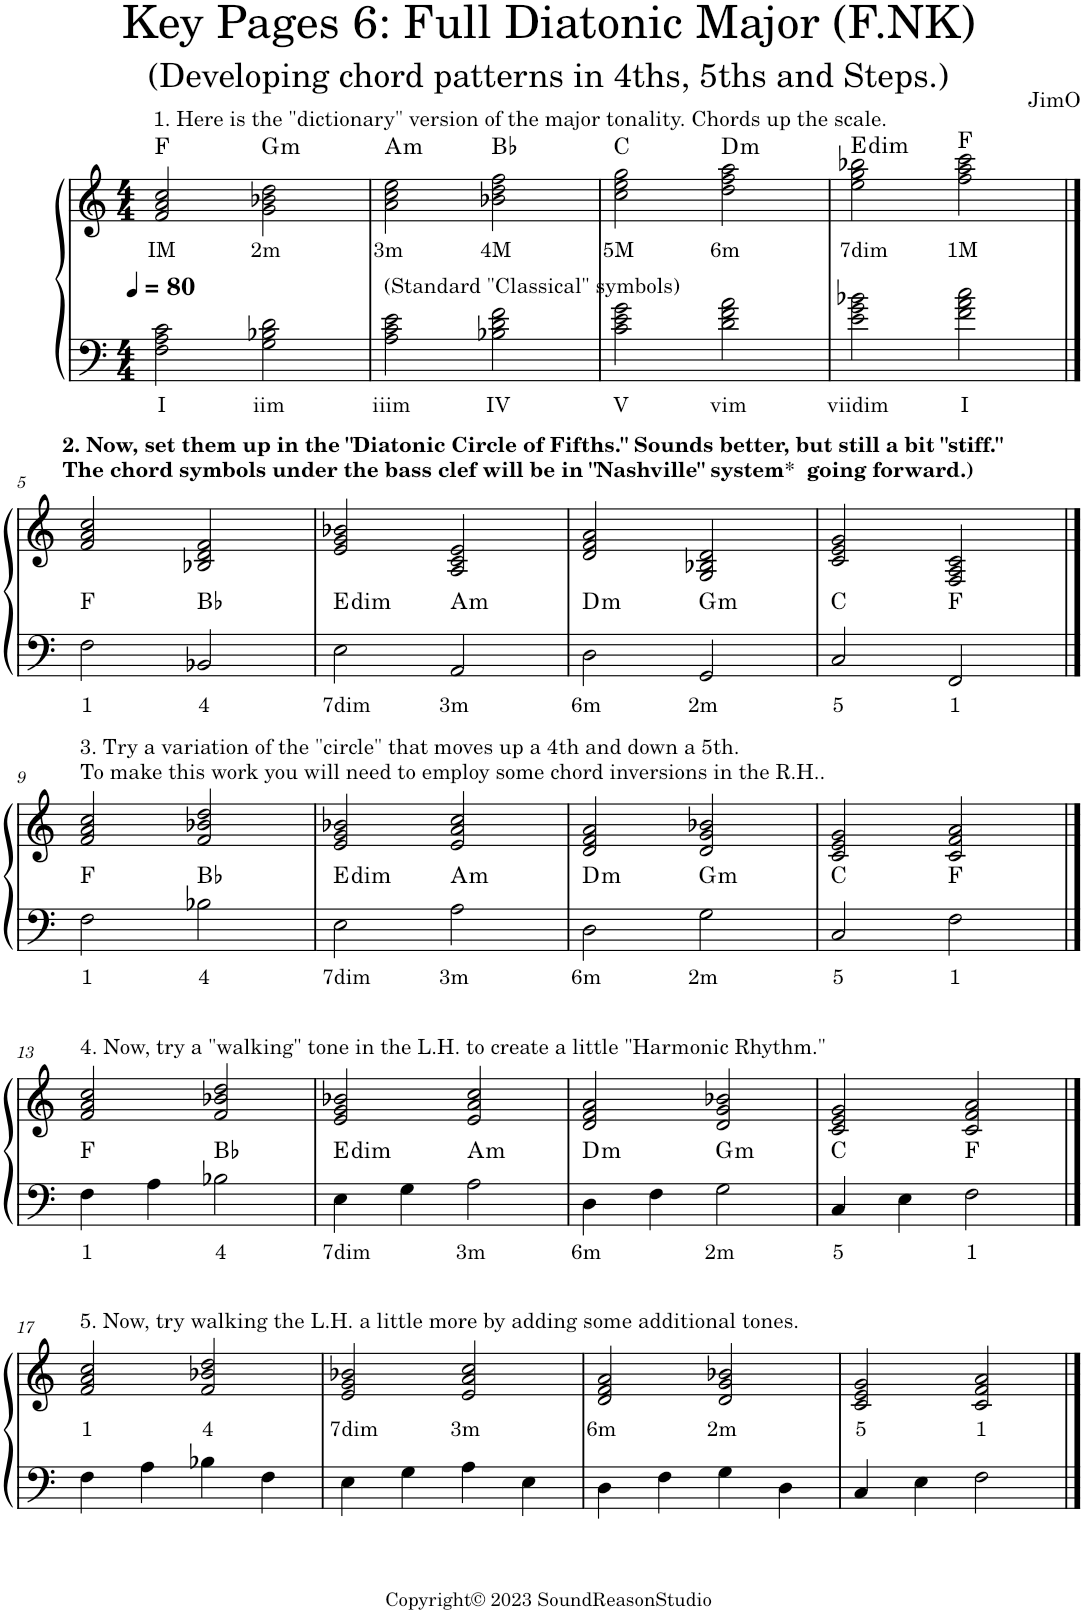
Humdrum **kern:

**kern	**text	**kern	**text	**harte
*part1	*part1	*part1	*part1	*part1
*staff2	*staff2	*staff1	*staff1	*
*I"Piano	*	*	*	*
*I'Pno.	*	*	*	*
*clefF4	*	*clefG2	*	*
*k[]	*	*k[]	*	*
*M4/4	*	*M4/4	*	*
*MM80	*	*MM80	*	*
=1	=1	=1	=1	=1
!	!	!LO:TX:a:t=1. Here is the "dictionary" version of the major tonality. Chords up the scale.	!	!
!	!LO:LY:b	!	!LO:LY:b	!
2F\ 2A\ 2c\	I	2f/ 2a/ 2cc/	IM	F:maj
!	!LO:LY:b	!	!LO:LY:b	!LO:H:kt=m
2G\ 2B-X\ 2d\	iim	2g\ 2b-X\ 2dd\	2m	G:min
=2	=2	=2	=2	=2
!LO:TX:a:t=(Standard "Classical" symbols)	!	!	!	!
!	!LO:LY:b	!	!LO:LY:b	!LO:H:kt=m
2A\ 2c\ 2e\	iiim	2a\ 2cc\ 2ee\	3m	A:min
!	!LO:LY:b	!	!LO:LY:b	!
2B-X\ 2d\ 2f\	IV	2b-X\ 2dd\ 2ff\	4M	Bb:maj
=3	=3	=3	=3	=3
!	!LO:LY:b	!	!LO:LY:b	!
2c\ 2e\ 2g\	V	2cc\ 2ee\ 2gg\	5M	C:maj
!	!LO:LY:b	!	!LO:LY:b	!LO:H:kt=m
2d\ 2f\ 2a\	vim	2dd\ 2ff\ 2aa\	6m	D:min
=4	=4	=4	=4	=4
!	!LO:LY:b	!	!LO:LY:b	!LO:H:kt=dim
2e\ 2g\ 2b-X\	viidim	2ee\ 2gg\ 2bb-X\	7dim	E:dim
!	!LO:LY:b	!	!LO:LY:b	!
2f\ 2a\ 2cc\	I	2ff\ 2aa\ 2ccc\	1M	F:maj
!!LO:LB:g=z
==5	==5	==5	==5	==5
!	!	!LO:TX:a:B:t=2. Now, set them up in the "Diatonic Circle of Fifths." Sounds better, but still a bit "stiff."	!	!
!	!	!LO:TX:a:t=The chord symbols under the bass clef will be in "Nashville" system*  going forward.)	!	!
!	!LO:LY:b	!	!	!
2F\	1	2f/ 2a/ 2cc/	.	F:maj
!	!LO:LY:b	!	!	!
2BB-X/	4	2B-X/ 2d/ 2f/	.	Bb:maj
=6	=6	=6	=6	=6
!	!LO:LY:b	!	!	!LO:H:kt=dim
2E\	7dim	2e/ 2g/ 2b-X/	.	E:dim
!	!LO:LY:b	!	!	!LO:H:kt=m
2AA/	3m	2A/ 2c/ 2e/	.	A:min
=7	=7	=7	=7	=7
!	!LO:LY:b	!	!	!LO:H:kt=m
2D\	6m	2d/ 2f/ 2a/	.	D:min
!	!LO:LY:b	!	!	!LO:H:kt=m
2GG/	2m	2G/ 2B-X/ 2d/	.	G:min
=8	=8	=8	=8	=8
!	!LO:LY:b	!	!	!
2C/	5	2c/ 2e/ 2g/	.	C:maj
!	!LO:LY:b	!	!	!
2FF/	1	2F/ 2A/ 2c/	.	F:maj
!!LO:LB:g=z
==9	==9	==9	==9	==9
!	!	!LO:TX:a:t=3. Try a variation of the "circle" that moves up a 4th and down a 5th.	!	!
!	!	!LO:TX:a:t=To make this work you will need to employ some chord inversions in the R.H..	!	!
!	!LO:LY:b	!	!	!
2F\	1	2f/ 2a/ 2cc/	.	F:maj
!	!LO:LY:b	!	!	!
2B-X\	4	2f/ 2b-X/ 2dd/	.	Bb:maj
=10	=10	=10	=10	=10
!	!LO:LY:b	!	!	!LO:H:kt=dim
2E\	7dim	2e/ 2g/ 2b-X/	.	E:dim
!	!LO:LY:b	!	!	!LO:H:kt=m
2A\	3m	2e/ 2a/ 2cc/	.	A:min
=11	=11	=11	=11	=11
!	!LO:LY:b	!	!	!LO:H:kt=m
2D\	6m	2d/ 2f/ 2a/	.	D:min
!	!LO:LY:b	!	!	!LO:H:kt=m
2G\	2m	2d/ 2g/ 2b-X/	.	G:min
=12	=12	=12	=12	=12
!	!LO:LY:b	!	!	!
2C/	5	2c/ 2e/ 2g/	.	C:maj
!	!LO:LY:b	!	!	!
2F\	1	2c/ 2f/ 2a/	.	F:maj
!!LO:LB:g=z
==13	==13	==13	==13	==13
!	!	!LO:TX:a:t=4. Now, try a "walking" tone in the L.H. to create a little "Harmonic Rhythm."	!	!
!	!LO:LY:b	!	!	!
4F\	1	2f/ 2a/ 2cc/	.	F:maj
4A\	.	.	.	.
!	!LO:LY:b	!	!	!
2B-X\	4	2f/ 2b-X/ 2dd/	.	Bb:maj
=14	=14	=14	=14	=14
!	!LO:LY:b	!	!	!LO:H:kt=dim
4E\	7dim	2e/ 2g/ 2b-X/	.	E:dim
4G\	.	.	.	.
!	!LO:LY:b	!	!	!LO:H:kt=m
2A\	3m	2e/ 2a/ 2cc/	.	A:min
=15	=15	=15	=15	=15
!	!LO:LY:b	!	!	!LO:H:kt=m
4D\	6m	2d/ 2f/ 2a/	.	D:min
4F\	.	.	.	.
!	!LO:LY:b	!	!	!LO:H:kt=m
2G\	2m	2d/ 2g/ 2b-X/	.	G:min
=16	=16	=16	=16	=16
!	!LO:LY:b	!	!	!
4C/	5	2c/ 2e/ 2g/	.	C:maj
4E\	.	.	.	.
!	!LO:LY:b	!	!	!
2F\	1	2c/ 2f/ 2a/	.	F:maj
!!LO:LB:g=z
==17	==17	==17	==17	==17
!	!	!LO:TX:a:t=5. Now, try walking the L.H. a little more by adding some additional tones.	!	!
!	!	!	!LO:LY:b	!
4F\	.	2f/ 2a/ 2cc/	1	.
4A\	.	.	.	.
!	!	!	!LO:LY:b	!
4B-X\	.	2f/ 2b-X/ 2dd/	4	.
4F\	.	.	.	.
=18	=18	=18	=18	=18
!	!	!	!LO:LY:b	!
4E\	.	2e/ 2g/ 2b-X/	7dim	.
4G\	.	.	.	.
!	!	!	!LO:LY:b	!
4A\	.	2e/ 2a/ 2cc/	3m	.
4E\	.	.	.	.
=19	=19	=19	=19	=19
!	!	!	!LO:LY:b	!
4D\	.	2d/ 2f/ 2a/	6m	.
4F\	.	.	.	.
!	!	!	!LO:LY:b	!
4G\	.	2d/ 2g/ 2b-X/	2m	.
4D\	.	.	.	.
=20	=20	=20	=20	=20
!	!	!	!LO:LY:b	!
4C/	.	2c/ 2e/ 2g/	5	.
4E\	.	.	.	.
!	!	!	!LO:LY:b	!
2F\	.	2c/ 2f/ 2a/	1	.
==	==	==	==	==
*-	*-	*-	*-	*-
